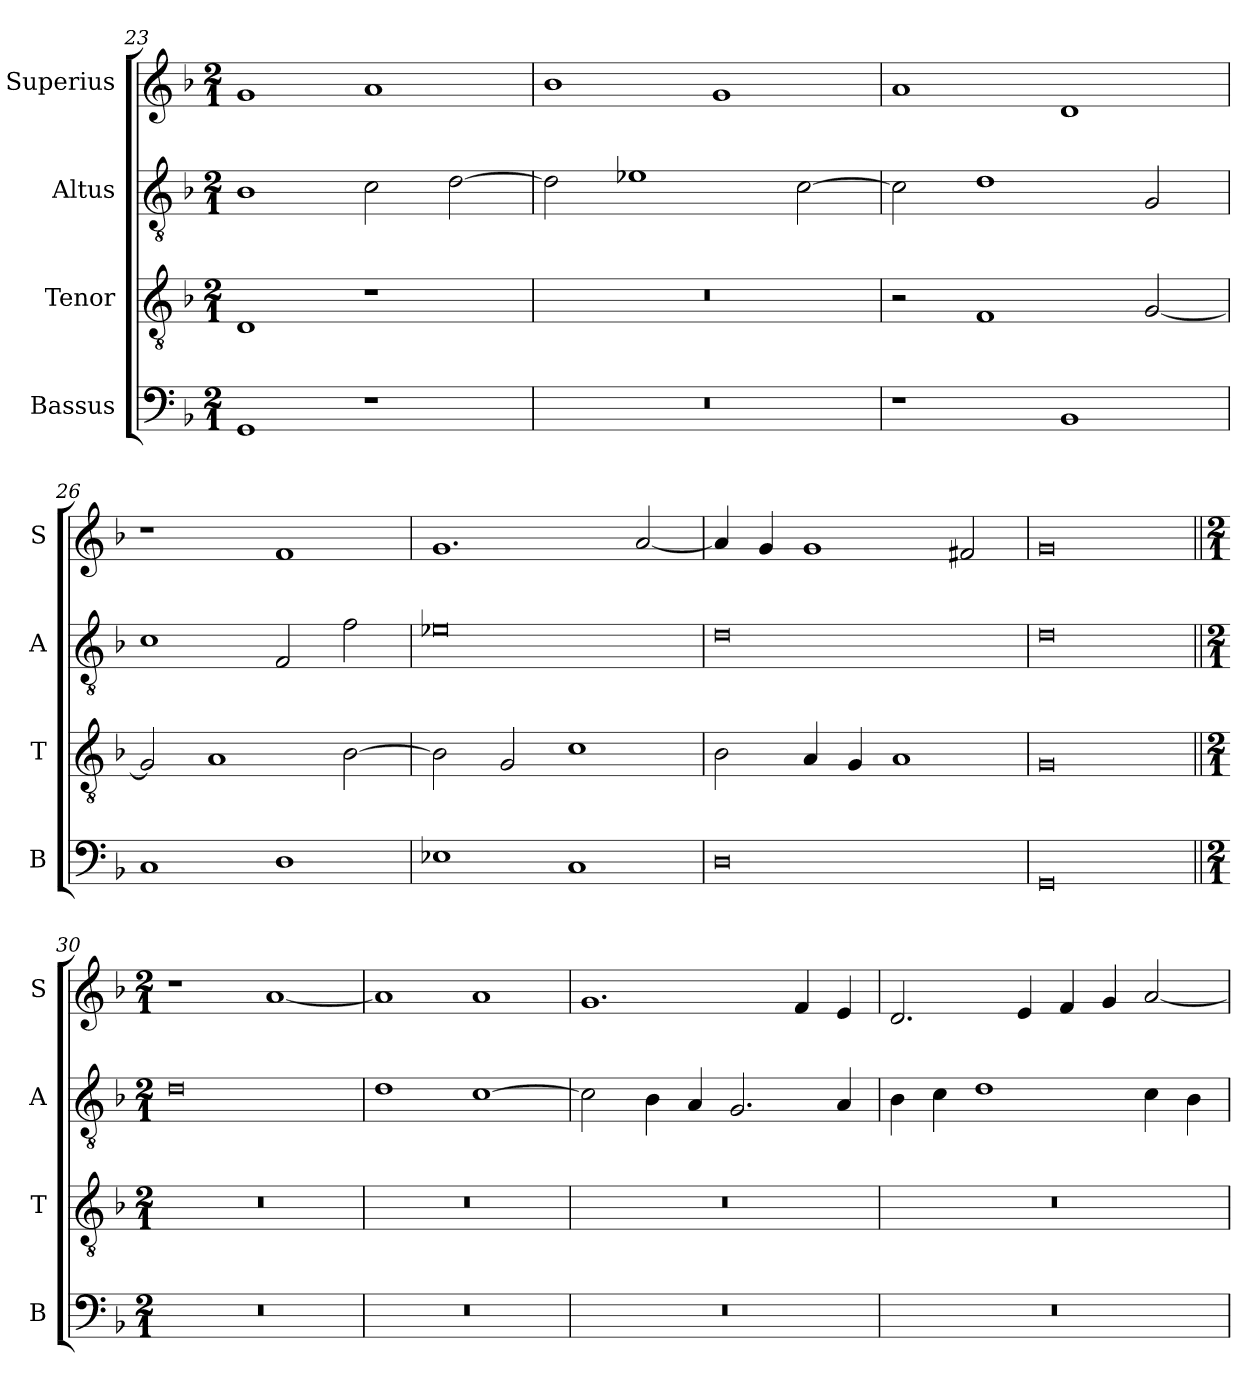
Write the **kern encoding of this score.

**kern	**kern	**kern	**kern
*part4	*part3	*part2	*part1
*staff4	*staff3	*staff2	*staff1
*I"Bassus	*I"Tenor	*I"Altus	*I"Superius
*I'B	*I'T	*I'A	*I'S
*clefF4	*clefGv2	*clefGv2	*clefG2
*k[b-]	*k[b-]	*k[b-]	*k[b-]
*M2/1	*M2/1	*M2/1	*M2/1
=23	=23	=23	=23
1GG	1D	1B-	1g
1r	1r	2c\	1a
.	.	[2d\	.
=24	=24	=24	=24
0r	0r	2d\]	1b-
.	.	1e-X	.
.	.	.	1g
.	.	[2c\	.
=25	=25	=25	=25
1r	2r	2c\]	1a
.	1F	1d	.
1BB-	.	.	1d
.	[2G/	2G/	.
=26	=26	=26	=26
1C	2G/]	1c	1r
.	1A	.	.
1D	.	2F/	1f
.	[2B-\	2f\	.
=27	=27	=27	=27
1E-X	2B-\]	0e-X	1.g
.	2G/	.	.
1C	1c	.	.
.	.	.	[2a/
=28	=28	=28	=28
0D	2B-\	0d	4a/]
.	.	.	4g/
.	4A/	.	1g
.	4G/	.	.
.	1A	.	.
.	.	.	2f#X/
=29	=29	=29	=29
0GG	0G	0d	0g
!!LO:LB:g=z
=30||	=30||	=30||	=30||
*M2/1	*M2/1	*M2/1	*M2/1
0r	0r	0d	1r
.	.	.	[1a
=31	=31	=31	=31
0r	0r	1d	1a]
.	.	[1c	1a
=32	=32	=32	=32
0r	0r	2c\]	1.g
.	.	4B-\	.
.	.	4A/	.
.	.	2.G/	.
.	.	.	4f/
.	.	4A/	4e/
=33	=33	=33	=33
0r	0r	4B-\	2.d/
.	.	4c\	.
.	.	1d	.
.	.	.	4e/
.	.	.	4f/
.	.	.	4g/
.	.	4c\	[2a/
.	.	4B-\	.
=	=	=	=
*-	*-	*-	*-
